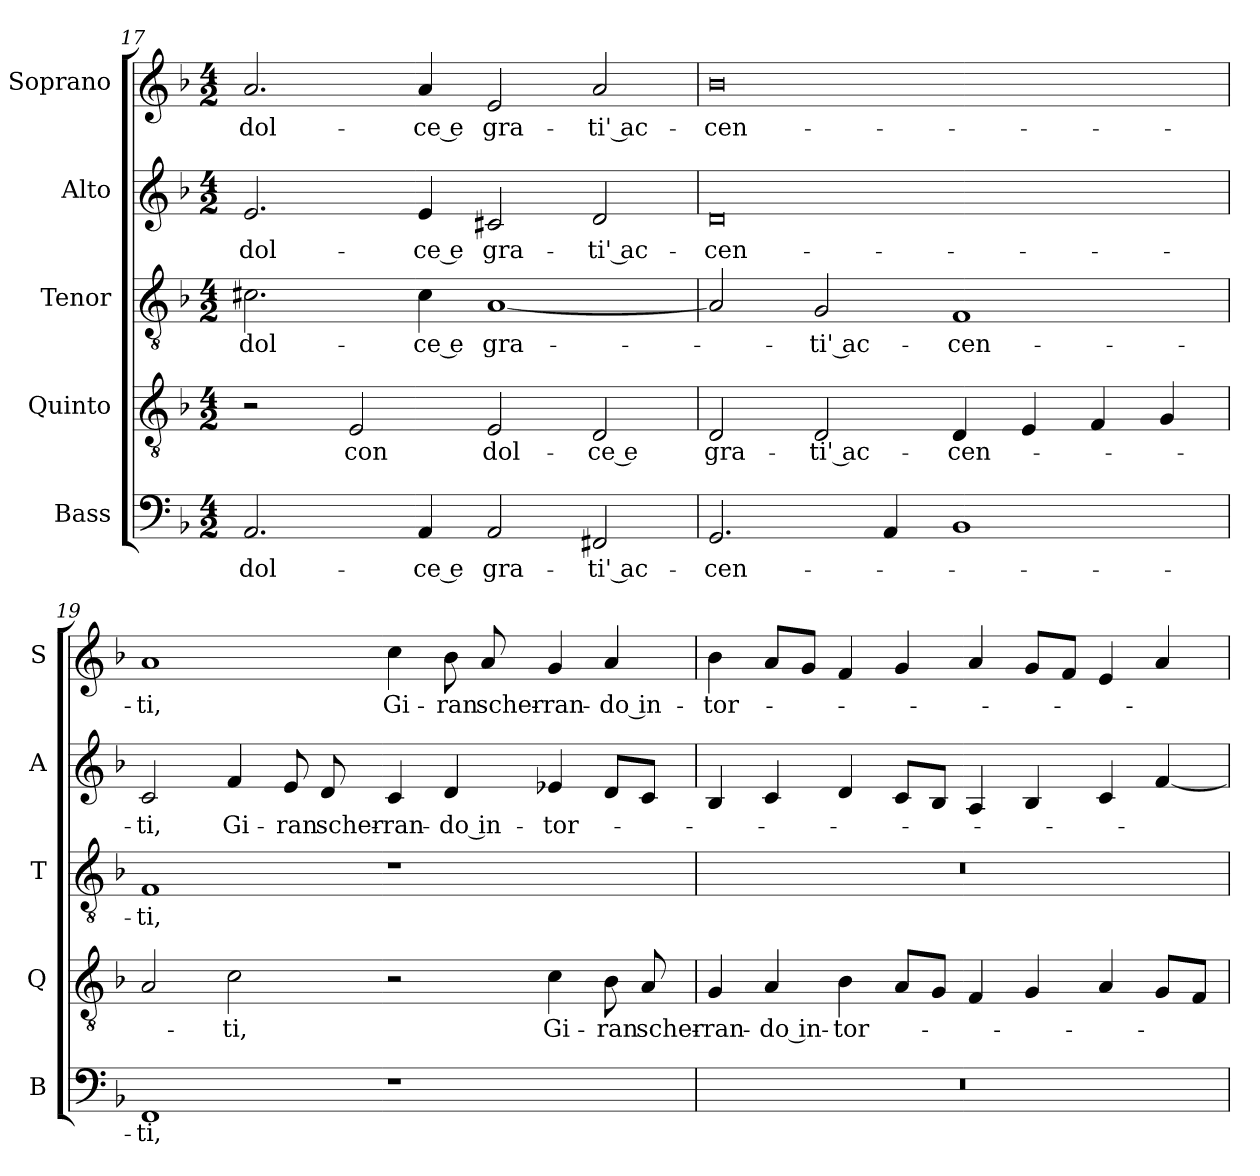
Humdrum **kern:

**kern	**text	**kern	**text	**kern	**text	**kern	**text	**kern	**text
*part5	*part5	*part4	*part4	*part3	*part3	*part2	*part2	*part1	*part1
*staff5	*staff5	*staff4	*staff4	*staff3	*staff3	*staff2	*staff2	*staff1	*staff1
*I"Bass	*	*I"Quinto	*	*I"Tenor	*	*I"Alto	*	*I"Soprano	*
*I'B	*	*I'Q	*	*I'T	*	*I'A	*	*I'S	*
*clefF4	*	*clefGv2	*	*clefGv2	*	*clefG2	*	*clefG2	*
*k[b-]	*	*k[b-]	*	*k[b-]	*	*k[b-]	*	*k[b-]	*
*F:	*	*F:	*	*F:	*	*F:	*	*F:	*
*M4/2	*	*M4/2	*	*M4/2	*	*M4/2	*	*M4/2	*
=17	=17	=17	=17	=17	=17	=17	=17	=17	=17
!	!LO:LY:b	!	!	!	!	!	!	!	!
!	!	!	!	!	!LO:LY:b	!	!	!	!
!	!	!	!	!	!	!	!LO:LY:b	!	!
!	!	!	!	!	!	!	!	!	!LO:LY:b
2.AA/	dol-	2r	.	2.c#X\	dol-	2.e/	dol-	2.a/	dol-
!	!	!	!LO:LY:b	!	!	!	!	!	!
.	.	2E/	con	.	.	.	.	.	.
!	!LO:LY:b	!	!	!	!	!	!	!	!
!	!	!	!	!	!LO:LY:b	!	!	!	!
!	!	!	!	!	!	!	!LO:LY:b	!	!
!	!	!	!	!	!	!	!	!	!LO:LY:b
4AA/	-ce e	.	.	4c#\	-ce e	4e/	-ce e	4a/	-ce e
!	!LO:LY:b	!	!	!	!	!	!	!	!
!	!	!	!LO:LY:b	!	!	!	!	!	!
!	!	!	!	!	!LO:LY:b	!	!	!	!
!	!	!	!	!	!	!	!LO:LY:b	!	!
!	!	!	!	!	!	!	!	!	!LO:LY:b
2AA/	gra-	2E/	dol-	[1A	gra-	2c#X/	gra-	2e/	gra-
!	!LO:LY:b	!	!	!	!	!	!	!	!
!	!	!	!LO:LY:b	!	!	!	!	!	!
!	!	!	!	!	!	!	!LO:LY:b	!	!
!	!	!	!	!	!	!	!	!	!LO:LY:b
2FF#X/	-ti' ac-	2D/	-ce e	.	.	2d/	-ti' ac-	2a/	-ti' ac-
=18	=18	=18	=18	=18	=18	=18	=18	=18	=18
!	!LO:LY:b	!	!	!	!	!	!	!	!
!	!	!	!LO:LY:b	!	!	!	!	!	!
!	!	!	!	!	!	!	!LO:LY:b	!	!
!	!	!	!	!	!	!	!	!	!LO:LY:b
2.GG/	-cen-	2D/	gra-	2A/]	.	0d	-cen-	0b-	-cen-
!	!	!	!LO:LY:b	!	!	!	!	!	!
!	!	!	!	!	!LO:LY:b	!	!	!	!
.	.	2D/	-ti' ac-	2G/	-ti' ac-	.	.	.	.
4AA/	.	.	.	.	.	.	.	.	.
!	!	!	!LO:LY:b	!	!	!	!	!	!
!	!	!	!	!	!LO:LY:b	!	!	!	!
1BB-	.	4D/	-cen-	1F	-cen-	.	.	.	.
.	.	4E/	.	.	.	.	.	.	.
.	.	4F/	.	.	.	.	.	.	.
.	.	4G/	.	.	.	.	.	.	.
!!LO:LB:g=z
=19	=19	=19	=19	=19	=19	=19	=19	=19	=19
!	!LO:LY:b	!	!	!	!	!	!	!	!
!	!	!	!	!	!LO:LY:b	!	!	!	!
!	!	!	!	!	!	!	!LO:LY:b	!	!
!	!	!	!	!	!	!	!	!	!LO:LY:b
1FF	-ti,	2A/	.	1F	-ti,	2c/	-ti,	1a	-ti,
!	!	!	!LO:LY:b	!	!	!	!	!	!
!	!	!	!	!	!	!	!LO:LY:b	!	!
.	.	2c\	-ti,	.	.	4f/	Gi-	.	.
!	!	!	!	!	!	!	!LO:LY:b	!	!
.	.	.	.	.	.	8e/	-ran	.	.
!	!	!	!	!	!	!	!LO:LY:b	!	!
.	.	.	.	.	.	8d/	scher-	.	.
!	!	!	!	!	!	!	!LO:LY:b	!	!
!	!	!	!	!	!	!	!	!	!LO:LY:b
1r	.	2r	.	1r	.	4c/	-ran-	4cc\	Gi-
!	!	!	!	!	!	!	!LO:LY:b	!	!
!	!	!	!	!	!	!	!	!	!LO:LY:b
.	.	.	.	.	.	4d/	-do in-	8b-\	-ran
!	!	!	!	!	!	!	!	!	!LO:LY:b
.	.	.	.	.	.	.	.	8a/	scher-
!	!	!	!LO:LY:b	!	!	!	!	!	!
!	!	!	!	!	!	!	!LO:LY:b	!	!
!	!	!	!	!	!	!	!	!	!LO:LY:b
.	.	4c\	Gi-	.	.	4e-X/	-tor-	4g/	-ran-
!	!	!	!LO:LY:b	!	!	!	!	!	!
!	!	!	!	!	!	!	!	!	!LO:LY:b
.	.	8B-\	-ran	.	.	8d/L	.	4a/	-do in-
!	!	!	!LO:LY:b	!	!	!	!	!	!
.	.	8A/	scher-	.	.	8c/J	.	.	.
=20	=20	=20	=20	=20	=20	=20	=20	=20	=20
!	!	!	!LO:LY:b	!	!	!	!	!	!
!	!	!	!	!	!	!	!	!	!LO:LY:b
0r	.	4G/	-ran-	0r	.	4B-/	.	4b-\	-tor-
!	!	!	!LO:LY:b	!	!	!	!	!	!
.	.	4A/	-do in-	.	.	4c/	.	8a/L	.
.	.	.	.	.	.	.	.	8g/J	.
!	!	!	!LO:LY:b	!	!	!	!	!	!
.	.	4B-\	-tor-	.	.	4d/	.	4f/	.
.	.	8A/L	.	.	.	8c/L	.	4g/	.
.	.	8G/J	.	.	.	8B-/J	.	.	.
.	.	4F/	.	.	.	4A/	.	4a/	.
.	.	4G/	.	.	.	4B-/	.	8g/L	.
.	.	.	.	.	.	.	.	8f/J	.
.	.	4A/	.	.	.	4c/	.	4e/	.
.	.	8G/L	.	.	.	[4f/	.	4a/	.
.	.	8F/J	.	.	.	.	.	.	.
=	=	=	=	=	=	=	=	=	=
*-	*-	*-	*-	*-	*-	*-	*-	*-	*-
